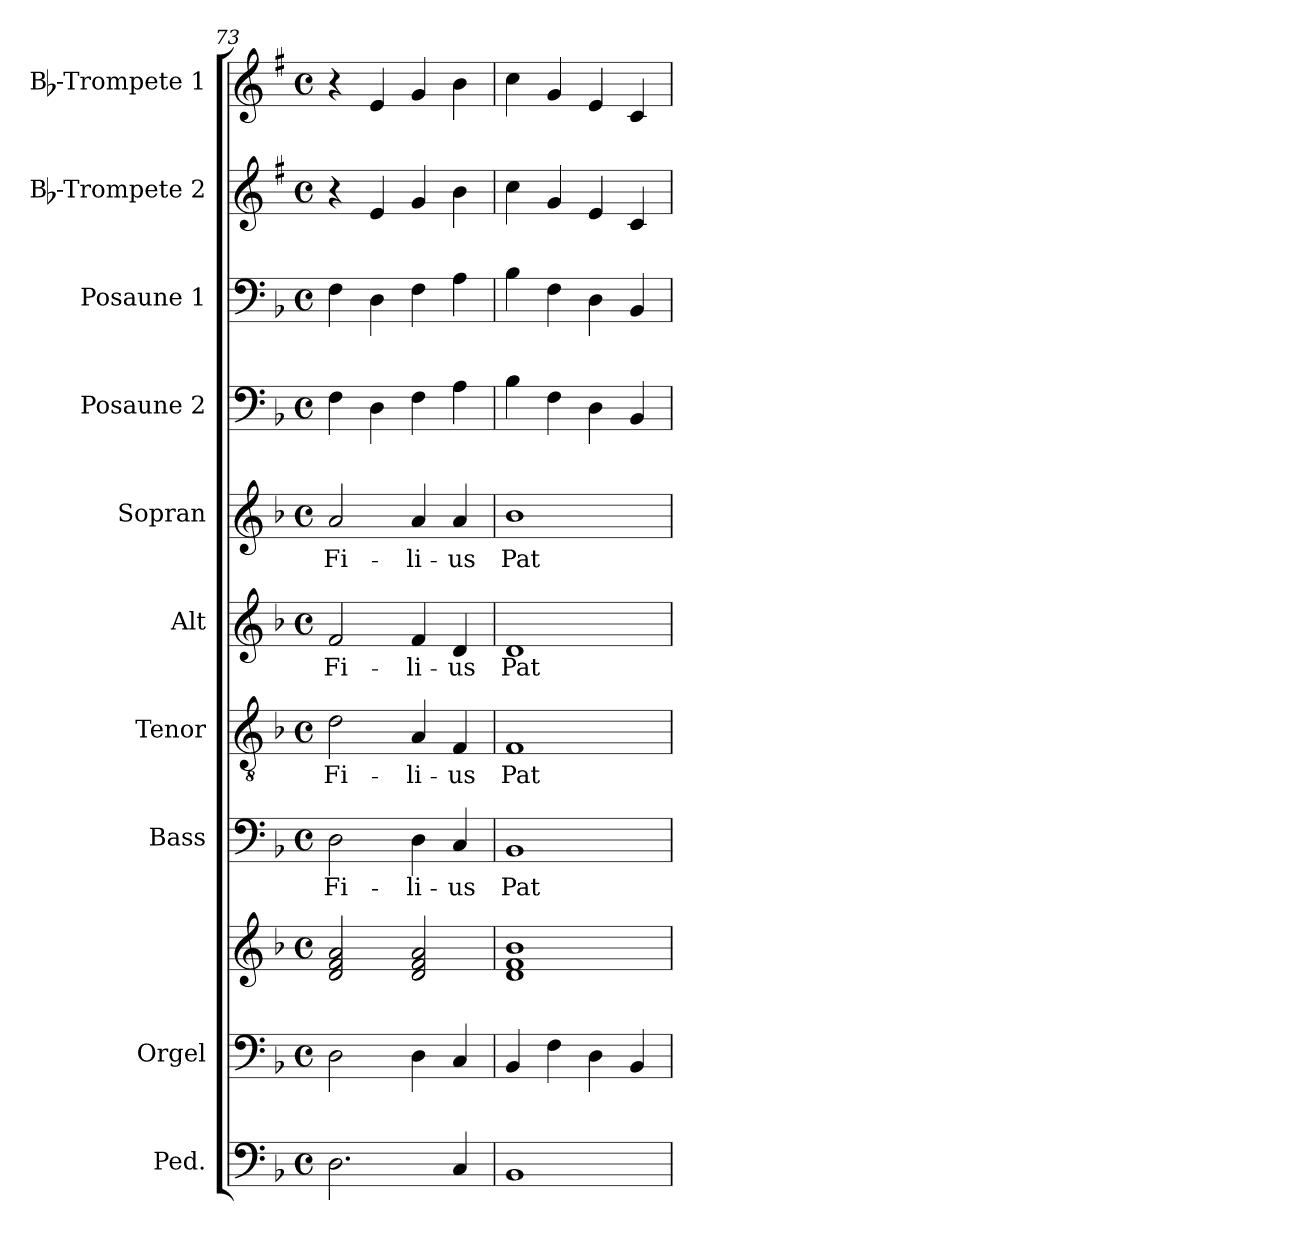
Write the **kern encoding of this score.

**kern	**kern	**kern	**kern	**text	**kern	**text	**kern	**text	**kern	**text	**kern	**kern	**kern	**kern
*part10	*part9	*part9	*part8	*part8	*part7	*part7	*part6	*part6	*part5	*part5	*part4	*part3	*part2	*part1
*staff11	*staff10	*staff9	*staff8	*staff8	*staff7	*staff7	*staff6	*staff6	*staff5	*staff5	*staff4	*staff3	*staff2	*staff1
*I"Ped.	*I"Orgel	*	*I"Bass	*	*I"Tenor	*	*I"Alt	*	*I"Sopran	*	*I"Posaune 2	*I"Posaune 1	*I"Bb-Trompete 2	*I"Bb-Trompete 1
*	*I'Org.	*	*I'B.	*	*I'T.	*	*I'A.	*	*I'S.	*	*I'Pos. 2	*I'Pos. 1	*I'Bb Trp. 2	*I'Bb Trp. 1
*clefF4	*clefF4	*clefG2	*clefF4	*	*clefGv2	*	*clefG2	*	*clefG2	*	*clefF4	*clefF4	*clefG2	*clefG2
*ITrd7c12	*	*	*	*	*	*	*	*	*	*	*	*	*ITrd1c2	*ITrd1c2
*k[b-]	*k[b-]	*k[b-]	*k[b-]	*	*k[b-]	*	*k[b-]	*	*k[b-]	*	*k[b-]	*k[b-]	*k[b-]	*k[b-]
*F:	*F:	*F:	*F:	*	*F:	*	*F:	*	*F:	*	*F:	*F:	*F:	*F:
*M4/4	*M4/4	*M4/4	*M4/4	*	*M4/4	*	*M4/4	*	*M4/4	*	*M4/4	*M4/4	*M4/4	*M4/4
*met(c)	*met(c)	*met(c)	*met(c)	*	*met(c)	*	*met(c)	*	*met(c)	*	*met(c)	*met(c)	*met(c)	*met(c)
=73	=73	=73	=73	=73	=73	=73	=73	=73	=73	=73	=73	=73	=73	=73
!	!	!	!	!LO:LY:b	!	!LO:LY:b	!	!LO:LY:b	!	!LO:LY:b	!	!	!	!
2.DD\	2D\	2d/ 2f/ 2a/	2D\	Fi-	2d\	Fi-	2f/	Fi-	2a/	Fi-	4F\	4F\	4r	4r
.	.	.	.	.	.	.	.	.	.	.	4D\	4D\	4d/	4d/
!	!	!	!	!LO:LY:b	!	!LO:LY:b	!	!LO:LY:b	!	!LO:LY:b	!	!	!	!
.	4D\	2d/ 2f/ 2a/	4D\	-li-	4A/	-li-	4f/	-li-	4a/	-li-	4F\	4F\	4f/	4f/
!	!	!	!	!LO:LY:b	!	!LO:LY:b	!	!LO:LY:b	!	!LO:LY:b	!	!	!	!
4CC/	4C/	.	4C/	-us	4F/	-us	4d/	-us	4a/	-us	4A\	4A\	4a\	4a\
=74	=74	=74	=74	=74	=74	=74	=74	=74	=74	=74	=74	=74	=74	=74
!	!	!	!	!LO:LY:b	!	!LO:LY:b	!	!LO:LY:b	!	!LO:LY:b	!	!	!	!
1BBB-	4BB-/	1d 1f 1b-	1BB-	Pat-	1F	Pat-	1d	Pat-	1b-	Pat-	4B-\	4B-\	4b-\	4b-\
.	4F\	.	.	.	.	.	.	.	.	.	4F\	4F\	4f/	4f/
.	4D\	.	.	.	.	.	.	.	.	.	4D\	4D\	4d/	4d/
.	4BB-/	.	.	.	.	.	.	.	.	.	4BB-/	4BB-/	4B-/	4B-/
=	=	=	=	=	=	=	=	=	=	=	=	=	=	=
*-	*-	*-	*-	*-	*-	*-	*-	*-	*-	*-	*-	*-	*-	*-
